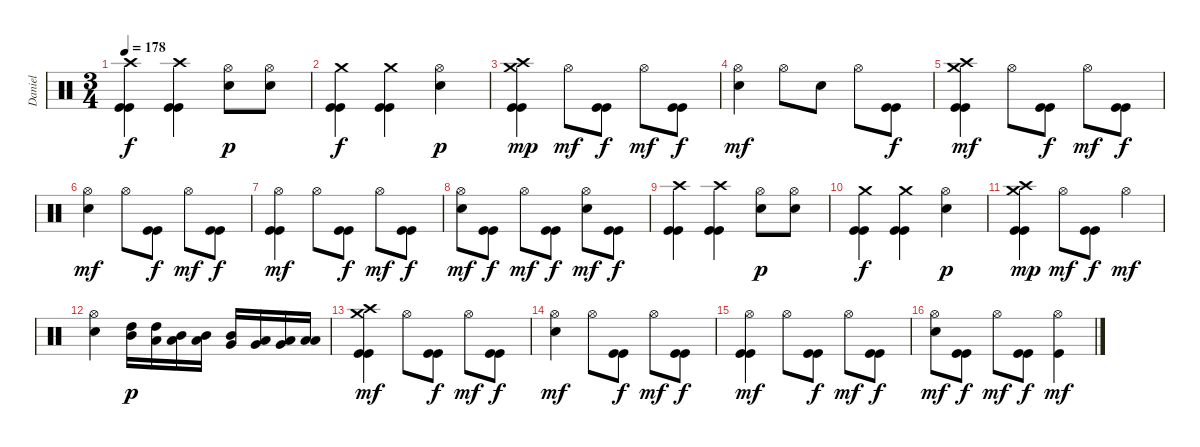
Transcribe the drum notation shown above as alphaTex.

\track ("Daniel" "Daniel") {instrument percussion}
\staff {score}
\articulation defaults
\ts (3 4)
\tempo 178
\clef neutral
\ks c
("Kick (hit)" "Kick (hit)" "Crash high (hit)").4{dy f} ("Kick (hit)" "Kick (hit)" "Crash high (hit)").4 ("Electric Snare (hit)" "Hi-Hat (open)").8{dy p} ("Electric Snare (hit)" "Hi-Hat (open)").8 |
("Kick (hit)" "Kick (hit)" "Crash medium (hit)").4{dy f} ("Kick (hit)" "Kick (hit)" "Crash medium (hit)").4 ("Electric Snare (hit)" "Hi-Hat (open)").4{dy p} |
("Kick (hit)" "Kick (hit)" "Crash high (hit)" "Crash medium (hit)").4{dy mp} "Hi-Hat (open)".8{dy mf} ("Kick (hit)" "Kick (hit)").8{dy f} "Hi-Hat (open)".8{dy mf} ("Kick (hit)" "Kick (hit)").8{dy f} |
("Electric Snare (hit)" "Hi-Hat (open)").4{dy mf} "Hi-Hat (open)".8 "Electric Snare (hit)".8 "Hi-Hat (open)".8 ("Kick (hit)" "Kick (hit)").8{dy f} |
("Kick (hit)" "Kick (hit)" "Crash high (hit)" "Crash medium (hit)").4{dy mf} "Hi-Hat (open)".8 ("Kick (hit)" "Kick (hit)").8{dy f} "Hi-Hat (open)".8{dy mf} ("Kick (hit)" "Kick (hit)").8{dy f} |
("Electric Snare (hit)" "Hi-Hat (open)").4{dy mf} "Hi-Hat (open)".8 ("Kick (hit)" "Kick (hit)").8{dy f} "Hi-Hat (open)".8{dy mf} ("Kick (hit)" "Kick (hit)").8{dy f} |
("Kick (hit)" "Kick (hit)" "Hi-Hat (open)").4{dy mf} "Hi-Hat (open)".8 ("Kick (hit)" "Kick (hit)").8{dy f} "Hi-Hat (open)".8{dy mf} ("Kick (hit)" "Kick (hit)").8{dy f} |
("Electric Snare (hit)" "Hi-Hat (open)").8{dy mf} ("Kick (hit)" "Kick (hit)").8{dy f} "Hi-Hat (open)".8{dy mf} ("Kick (hit)" "Kick (hit)").8{dy f} ("Electric Snare (hit)" "Hi-Hat (open)").8{dy mf} ("Kick (hit)" "Kick (hit)").8{dy f} |
("Kick (hit)" "Kick (hit)" "Crash high (hit)").4 ("Kick (hit)" "Kick (hit)" "Crash high (hit)").4 ("Electric Snare (hit)" "Hi-Hat (open)").8{dy p} ("Electric Snare (hit)" "Hi-Hat (open)").8 |
("Kick (hit)" "Kick (hit)" "Crash medium (hit)").4{dy f} ("Kick (hit)" "Kick (hit)" "Crash medium (hit)").4 ("Electric Snare (hit)" "Hi-Hat (open)").4{dy p} |
("Kick (hit)" "Kick (hit)" "Crash high (hit)" "Crash medium (hit)").4{dy mp} "Hi-Hat (open)".8{dy mf} ("Kick (hit)" "Kick (hit)").8{dy f} "Hi-Hat (open)".4{dy mf} |
("Electric Snare (hit)" "Hi-Hat (open)").4 ("Mid Tom (hit)" "High Tom (hit)").16{dy p} ("Low Tom (hit)" "High Tom (hit)").16 ("Low Tom (hit)" "Mid Tom (hit)").16 ("Low Tom (hit)" "Mid Tom (hit)").16 ("Very Low Tom (hit)" "Mid Tom (hit)").16 ("Very Low Tom (hit)" "Low Tom (hit)").16 ("Very Low Tom (hit)" "Low Tom (hit)").16 ("Low Floor Tom (hit)" "Low Tom (hit)").16 |
("Kick (hit)" "Kick (hit)" "Crash high (hit)" "Crash medium (hit)").4{dy mf} "Hi-Hat (open)".8 ("Kick (hit)" "Kick (hit)").8{dy f} "Hi-Hat (open)".8{dy mf} ("Kick (hit)" "Kick (hit)").8{dy f} |
("Electric Snare (hit)" "Hi-Hat (open)").4{dy mf} "Hi-Hat (open)".8 ("Kick (hit)" "Kick (hit)").8{dy f} "Hi-Hat (open)".8{dy mf} ("Kick (hit)" "Kick (hit)").8{dy f} |
("Kick (hit)" "Kick (hit)" "Hi-Hat (open)").4{dy mf} "Hi-Hat (open)".8 ("Kick (hit)" "Kick (hit)").8{dy f} "Hi-Hat (open)".8{dy mf} ("Kick (hit)" "Kick (hit)").8{dy f} |
("Electric Snare (hit)" "Hi-Hat (open)").8{dy mf} ("Kick (hit)" "Kick (hit)").8{dy f} "Hi-Hat (open)".8{dy mf} ("Kick (hit)" "Kick (hit)").8{dy f} ("Kick (hit)" "Hi-Hat (open)").4{dy mf}
